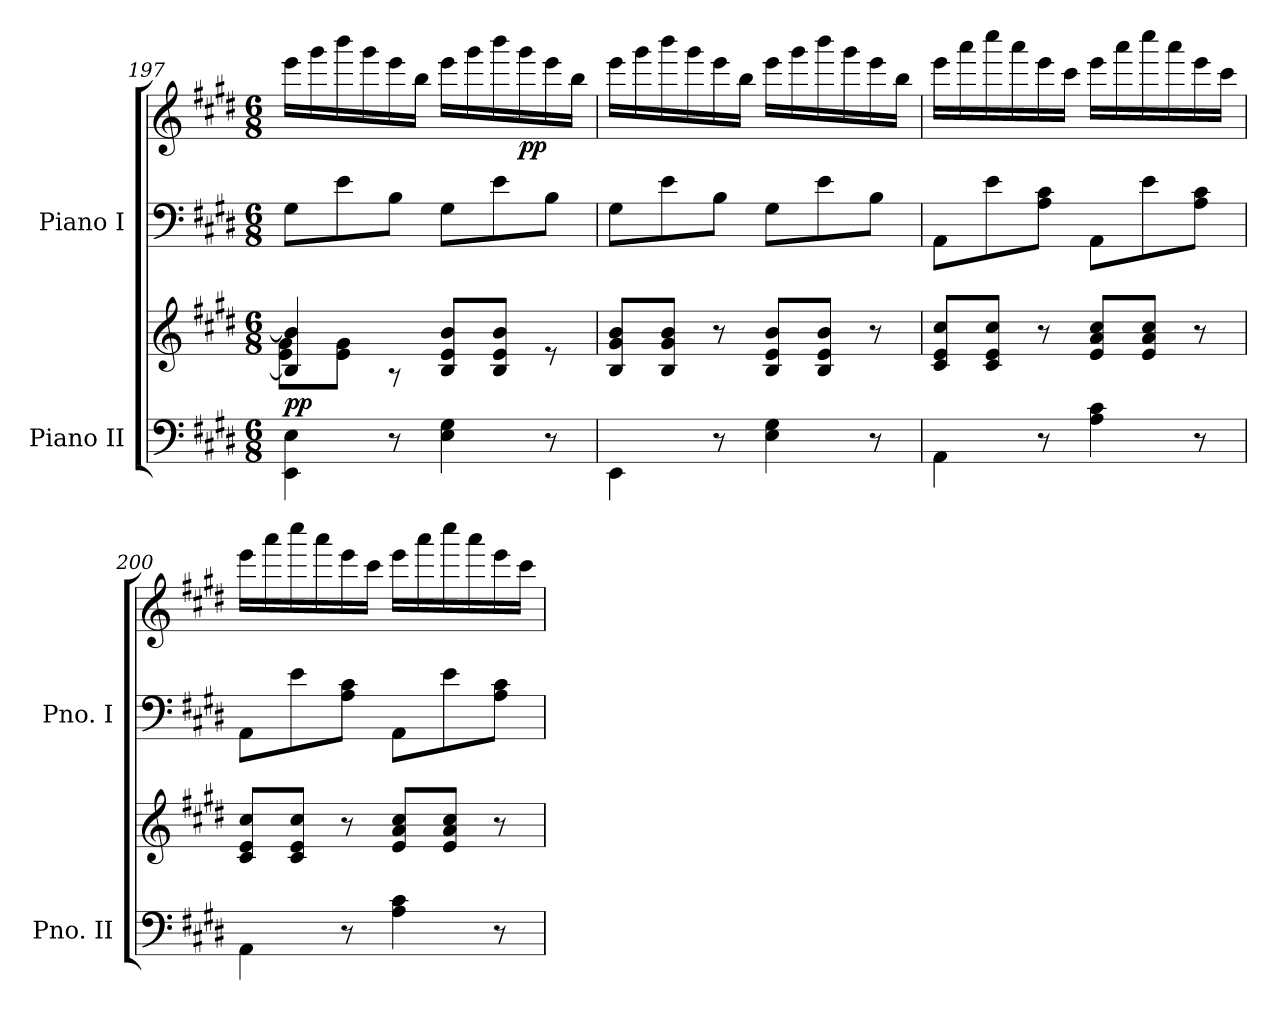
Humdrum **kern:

**kern	**kern	**dynam	**kern	**kern	**dynam
*part2	*part2	*part2	*part1	*part1	*part1
*staff4	*staff3	*staff3/4	*staff2	*staff1	*staff1/2
*I"Piano II	*	*	*I"Piano I	*	*
*I'Pno. II	*	*	*I'Pno. I	*	*
*clefF4	*clefG2	*	*clefF4	*clefG2	*
*k[f#c#g#d#]	*k[f#c#g#d#]	*	*k[f#c#g#d#]	*k[f#c#g#d#]	*
*M6/8	*M6/8	*	*M6/8	*M6/8	*
=197	=197	=197	=197	=197	=197
*	*^	*	*	*	*
!	!	!	!LO:DY:a=2	!	!	!
4EE\ 4E\	4B/] 4b/]	8e\ 8g#\L	pp	8G#\L	16eee\LL	.
.	.	.	.	.	16ggg#\	.
.	.	8e\ 8g#\J	.	8e\	16bbb\	.
.	.	.	.	.	16ggg#\	.
8r	8rA	2reyy	.	8B\J	16eee\	.
.	.	.	.	.	16bb\JJ	.
4E\ 4G#\	8B/ 8e/ 8b/L	.	.	8G#\L	16eee\LL	.
.	.	.	.	.	16ggg#\	.
.	8B/ 8e/ 8b/J	.	.	8e\	16bbb\	.
!	!	!	!	!	!	!LO:DY:b
.	.	.	.	.	16ggg#\	pp
8r	8re	.	.	8B\J	16eee\	.
.	.	.	.	.	16bb\JJ	.
*	*v	*v	*	*	*	*
=198	=198	=198	=198	=198	=198
4EE\	8B/ 8g#/ 8b/L	.	8G#\L	16eee\LL	.
.	.	.	.	16ggg#\	.
.	8B/ 8g#/ 8b/J	.	8e\	16bbb\	.
.	.	.	.	16ggg#\	.
8r	8r	.	8B\J	16eee\	.
.	.	.	.	16bb\JJ	.
4E\ 4G#\	8B/ 8e/ 8b/L	.	8G#\L	16eee\LL	.
.	.	.	.	16ggg#\	.
.	8B/ 8e/ 8b/J	.	8e\	16bbb\	.
.	.	.	.	16ggg#\	.
8r	8r	.	8B\J	16eee\	.
.	.	.	.	16bb\JJ	.
!!LO:LB:g=z
=199	=199	=199	=199	=199	=199
4AA\	8c#/ 8e/ 8cc#/L	.	8AA\L	16eee\LL	.
.	.	.	.	16aaa\	.
.	8c#/ 8e/ 8cc#/J	.	8e\	16cccc#\	.
.	.	.	.	16aaa\	.
8r	8r	.	8A\ 8c#\J	16eee\	.
.	.	.	.	16ccc#\JJ	.
4A\ 4c#\	8e/ 8a/ 8cc#/L	.	8AA\L	16eee\LL	.
.	.	.	.	16aaa\	.
.	8e/ 8a/ 8cc#/J	.	8e\	16cccc#\	.
.	.	.	.	16aaa\	.
8r	8r	.	8A\ 8c#\J	16eee\	.
.	.	.	.	16ccc#\JJ	.
=200	=200	=200	=200	=200	=200
4AA\	8c#/ 8e/ 8cc#/L	.	8AA\L	16eee\LL	.
.	.	.	.	16aaa\	.
.	8c#/ 8e/ 8cc#/J	.	8e\	16cccc#\	.
.	.	.	.	16aaa\	.
8r	8r	.	8A\ 8c#\J	16eee\	.
.	.	.	.	16ccc#\JJ	.
4A\ 4c#\	8e/ 8a/ 8cc#/L	.	8AA\L	16eee\LL	.
.	.	.	.	16aaa\	.
.	8e/ 8a/ 8cc#/J	.	8e\	16cccc#\	.
.	.	.	.	16aaa\	.
8r	8r	.	8A\ 8c#\J	16eee\	.
.	.	.	.	16ccc#\JJ	.
=	=	=	=	=	=
*-	*-	*-	*-	*-	*-
